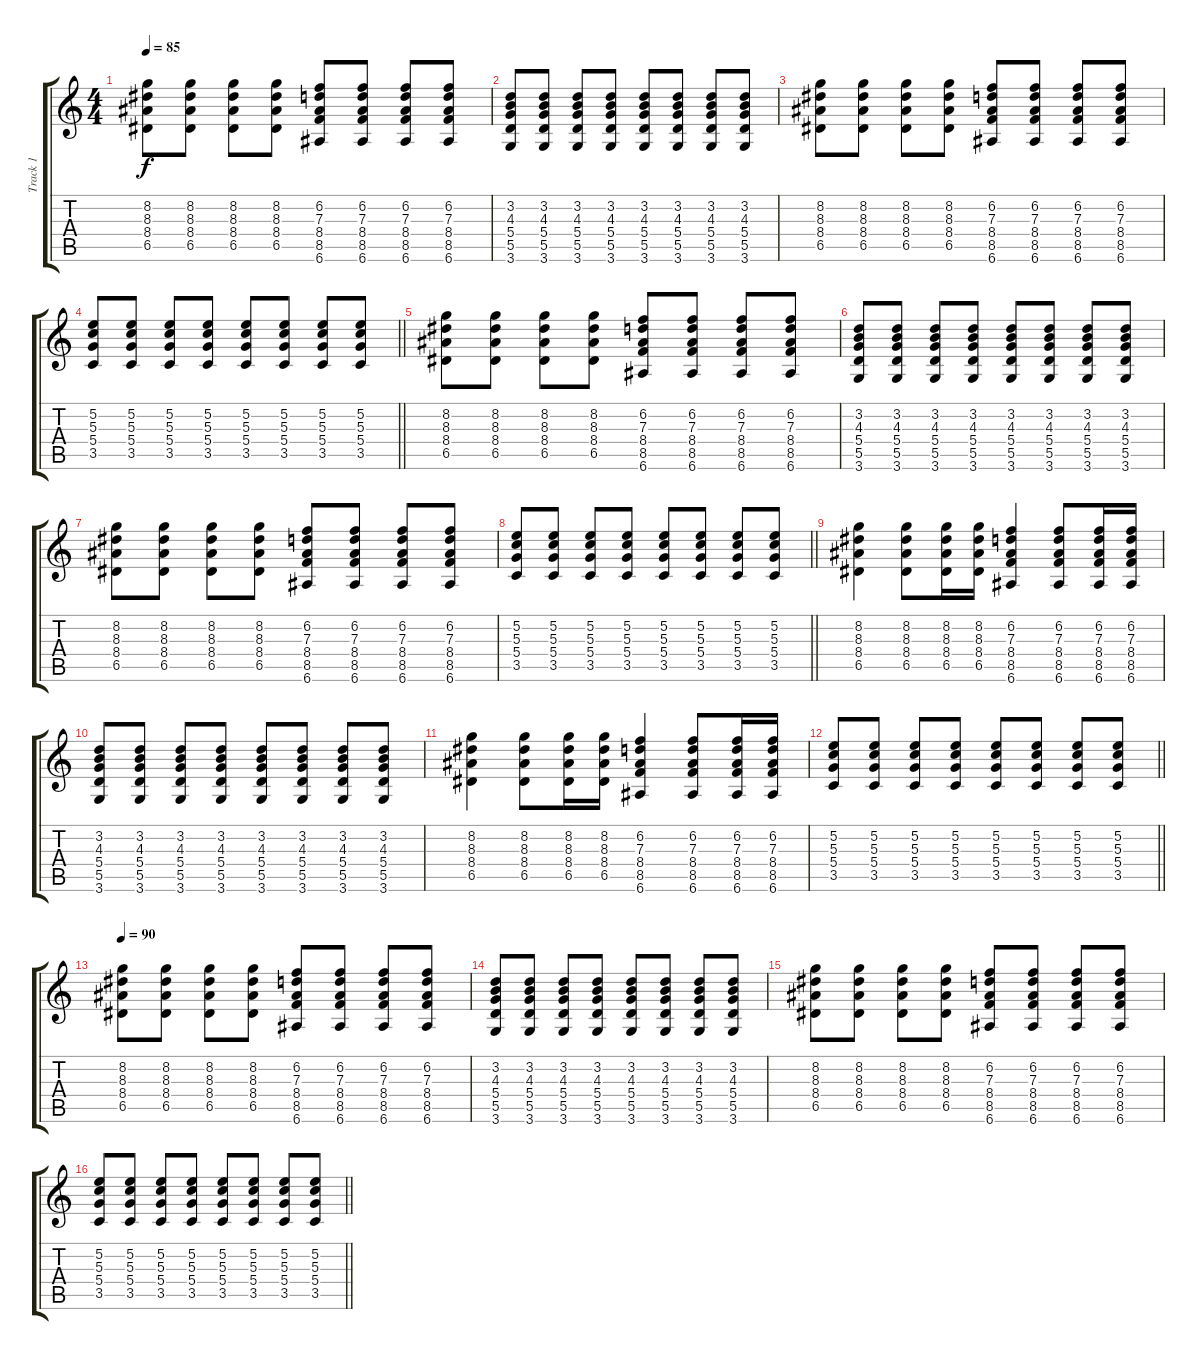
\track ("Track 1" "Track 1") {instrument electricguitarjazz}
\staff {score tabs}
\tuning (E4 B3 G3 D3 A2 E2) {hide}
\ts (4 4)
\section ("" "")
\tempo 85
\clef g2
\ks c
(8.2 8.3 8.4 6.5).8{dy f instrument overdrivenguitar} (8.2 8.3 8.4 6.5).8 (8.2 8.3 8.4 6.5).8 (8.2 8.3 8.4 6.5).8 (6.2 7.3 8.4 8.5 6.6).8 (6.2 7.3 8.4 8.5 6.6).8 (6.2 7.3 8.4 8.5 6.6).8 (6.2 7.3 8.4 8.5 6.6).8 |
(3.2 4.3 5.4 5.5 3.6).8 (3.2 4.3 5.4 5.5 3.6).8 (3.2 4.3 5.4 5.5 3.6).8 (3.2 4.3 5.4 5.5 3.6).8 (3.2 4.3 5.4 5.5 3.6).8 (3.2 4.3 5.4 5.5 3.6).8 (3.2 4.3 5.4 5.5 3.6).8 (3.2 4.3 5.4 5.5 3.6).8 |
(8.2 8.3 8.4 6.5).8 (8.2 8.3 8.4 6.5).8 (8.2 8.3 8.4 6.5).8 (8.2 8.3 8.4 6.5).8 (6.2 7.3 8.4 8.5 6.6).8 (6.2 7.3 8.4 8.5 6.6).8 (6.2 7.3 8.4 8.5 6.6).8 (6.2 7.3 8.4 8.5 6.6).8 |
\barLineRight lightlight
(5.2 5.3 5.4 3.5).8 (5.2 5.3 5.4 3.5).8 (5.2 5.3 5.4 3.5).8 (5.2 5.3 5.4 3.5).8 (5.2 5.3 5.4 3.5).8 (5.2 5.3 5.4 3.5).8 (5.2 5.3 5.4 3.5).8 (5.2 5.3 5.4 3.5).8 |
(8.2 8.3 8.4 6.5).8 (8.2 8.3 8.4 6.5).8 (8.2 8.3 8.4 6.5).8 (8.2 8.3 8.4 6.5).8 (6.2 7.3 8.4 8.5 6.6).8 (6.2 7.3 8.4 8.5 6.6).8 (6.2 7.3 8.4 8.5 6.6).8 (6.2 7.3 8.4 8.5 6.6).8 |
(3.2 4.3 5.4 5.5 3.6).8 (3.2 4.3 5.4 5.5 3.6).8 (3.2 4.3 5.4 5.5 3.6).8 (3.2 4.3 5.4 5.5 3.6).8 (3.2 4.3 5.4 5.5 3.6).8 (3.2 4.3 5.4 5.5 3.6).8 (3.2 4.3 5.4 5.5 3.6).8 (3.2 4.3 5.4 5.5 3.6).8 |
(8.2 8.3 8.4 6.5).8 (8.2 8.3 8.4 6.5).8 (8.2 8.3 8.4 6.5).8 (8.2 8.3 8.4 6.5).8 (6.2 7.3 8.4 8.5 6.6).8 (6.2 7.3 8.4 8.5 6.6).8 (6.2 7.3 8.4 8.5 6.6).8 (6.2 7.3 8.4 8.5 6.6).8 |
\barLineRight lightlight
(5.2 5.3 5.4 3.5).8 (5.2 5.3 5.4 3.5).8 (5.2 5.3 5.4 3.5).8 (5.2 5.3 5.4 3.5).8 (5.2 5.3 5.4 3.5).8 (5.2 5.3 5.4 3.5).8 (5.2 5.3 5.4 3.5).8 (5.2 5.3 5.4 3.5).8 |
\section ("" "")
(8.2 8.3 8.4 6.5).4 (8.2 8.3 8.4 6.5).8 (8.2 8.3 8.4 6.5).16 (8.2 8.3 8.4 6.5).16 (6.2 7.3 8.4 8.5 6.6).4 (6.2 7.3 8.4 8.5 6.6).8 (6.2 7.3 8.4 8.5 6.6).16 (6.2 7.3 8.4 8.5 6.6).16 |
(3.2 4.3 5.4 5.5 3.6).8 (3.2 4.3 5.4 5.5 3.6).8 (3.2 4.3 5.4 5.5 3.6).8 (3.2 4.3 5.4 5.5 3.6).8 (3.2 4.3 5.4 5.5 3.6).8 (3.2 4.3 5.4 5.5 3.6).8 (3.2 4.3 5.4 5.5 3.6).8 (3.2 4.3 5.4 5.5 3.6).8 |
(8.2 8.3 8.4 6.5).4 (8.2 8.3 8.4 6.5).8 (8.2 8.3 8.4 6.5).16 (8.2 8.3 8.4 6.5).16 (6.2 7.3 8.4 8.5 6.6).4 (6.2 7.3 8.4 8.5 6.6).8 (6.2 7.3 8.4 8.5 6.6).16 (6.2 7.3 8.4 8.5 6.6).16 |
\barLineRight lightlight
(5.2 5.3 5.4 3.5).8 (5.2 5.3 5.4 3.5).8 (5.2 5.3 5.4 3.5).8 (5.2 5.3 5.4 3.5).8 (5.2 5.3 5.4 3.5).8 (5.2 5.3 5.4 3.5).8 (5.2 5.3 5.4 3.5).8 (5.2 5.3 5.4 3.5).8 |
\tempo 90
(8.2 8.3 8.4 6.5).8 (8.2 8.3 8.4 6.5).8 (8.2 8.3 8.4 6.5).8 (8.2 8.3 8.4 6.5).8 (6.2 7.3 8.4 8.5 6.6).8 (6.2 7.3 8.4 8.5 6.6).8 (6.2 7.3 8.4 8.5 6.6).8 (6.2 7.3 8.4 8.5 6.6).8 |
(3.2 4.3 5.4 5.5 3.6).8 (3.2 4.3 5.4 5.5 3.6).8 (3.2 4.3 5.4 5.5 3.6).8 (3.2 4.3 5.4 5.5 3.6).8 (3.2 4.3 5.4 5.5 3.6).8 (3.2 4.3 5.4 5.5 3.6).8 (3.2 4.3 5.4 5.5 3.6).8 (3.2 4.3 5.4 5.5 3.6).8 |
(8.2 8.3 8.4 6.5).8 (8.2 8.3 8.4 6.5).8 (8.2 8.3 8.4 6.5).8 (8.2 8.3 8.4 6.5).8 (6.2 7.3 8.4 8.5 6.6).8 (6.2 7.3 8.4 8.5 6.6).8 (6.2 7.3 8.4 8.5 6.6).8 (6.2 7.3 8.4 8.5 6.6).8 |
\barLineRight lightlight
(5.2 5.3 5.4 3.5).8 (5.2 5.3 5.4 3.5).8 (5.2 5.3 5.4 3.5).8 (5.2 5.3 5.4 3.5).8 (5.2 5.3 5.4 3.5).8 (5.2 5.3 5.4 3.5).8 (5.2 5.3 5.4 3.5).8 (5.2 5.3 5.4 3.5).8
